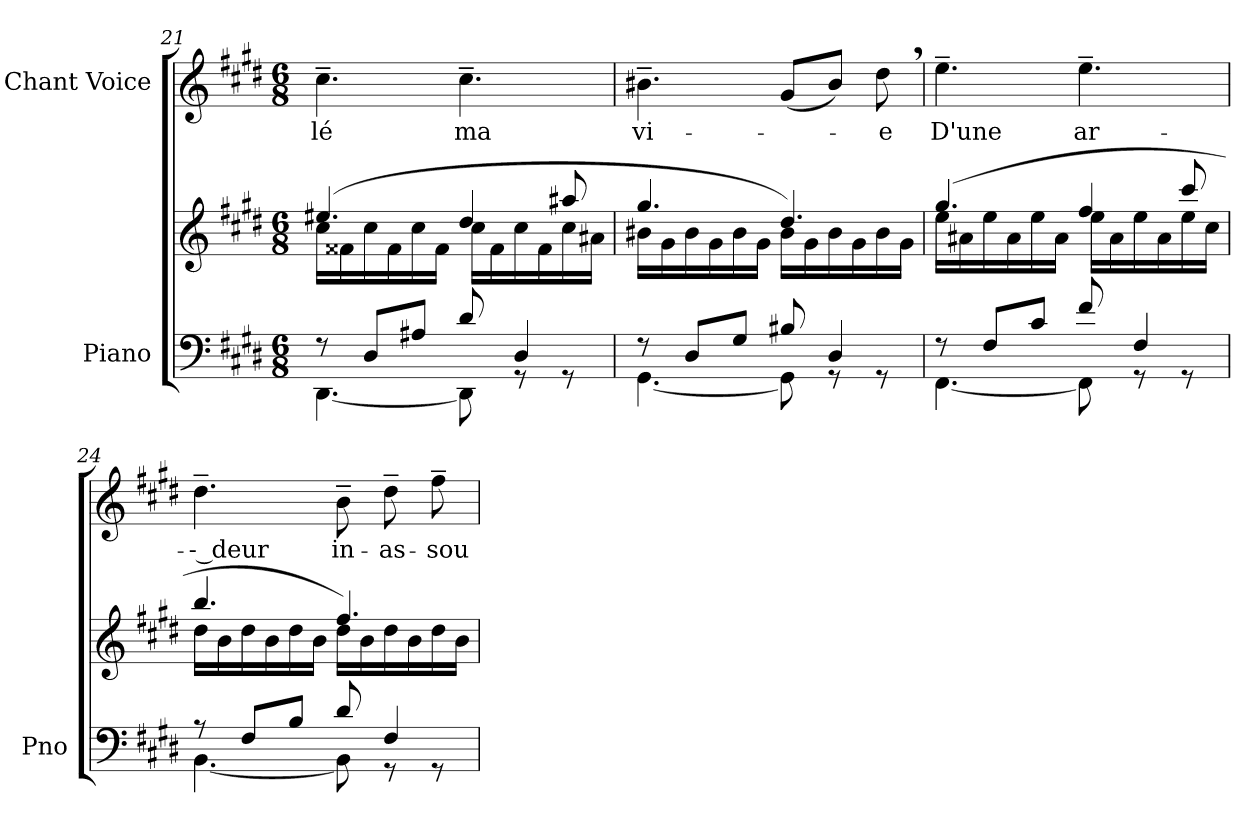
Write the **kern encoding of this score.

**kern	**kern	**kern	**text
*part2	*part2	*part1	*part1
*staff3	*staff2	*staff1	*staff1
*I"Piano	*	*I"Chant Voice	*
*I'Pno	*	*	*
*clefF4	*clefG2	*clefG2	*
*k[f#c#g#d#]	*k[f#c#g#d#]	*k[f#c#g#d#]	*
*M6/8	*M6/8	*M6/8	*
*MM75	*MM75	*MM75	*
=21	=21	=21	=21
*^	*^	*	*
!	!	!	!	!	!LO:LY:b
8r	[4.DD#\	(>4.ee#X/	16cc#\LL	4.cc#~\	-lé
.	.	.	16f##X\	.	.
8D#/L	.	.	16cc#\	.	.
.	.	.	16f##\	.	.
8A#X/J	.	.	16cc#\	.	.
.	.	.	16f##\JJ	.	.
!	!	!	!	!	!LO:LY:b
8d#/	8DD#\]	4dd#/	16cc#\LL	4.cc#~\	ma
.	.	.	16f##\	.	.
4D#/	8rGG	.	16cc#\	.	.
.	.	.	16f##\	.	.
.	8rGG	8aa#X/	16cc#\	.	.
.	.	.	16a#X\JJ	.	.
=22	=22	=22	=22	=22	=22
!	!	!	!	!	!LO:LY:b
8r	[4.GG#\	4.gg#/	16b#X\LL	4.b#X~\	vi-
.	.	.	16g#\	.	.
8D#/L	.	.	16b#\	.	.
.	.	.	16g#\	.	.
8G#/J	.	.	16b#\	.	.
.	.	.	16g#\JJ	.	.
8B#X/	8GG#\]	4.dd#/)	16b#\LL	(<8g#/L	.
.	.	.	16g#\	.	.
4D#/	8rGG	.	16b#\	8b#/J)	.
.	.	.	16g#\	.	.
!	!	!	!	!	!LO:LY:b
.	8rGG	.	16b#\	8dd#,\	-e
.	.	.	16g#\JJ	.	.
=23	=23	=23	=23	=23	=23
*	*	*	*	*MM77	*
!	!	!	!	!	!LO:LY:b
8r	[4.FF#\	(>4.gg#/	16ee\LL	4.ee~\	D'une
.	.	.	16a#X\	.	.
8F#/L	.	.	16ee\	.	.
.	.	.	16a#\	.	.
8c#/J	.	.	16ee\	.	.
.	.	.	16a#\JJ	.	.
!	!	!	!	!	!LO:LY:b
8f#/	8FF#\]	4ff#/	16ee\LL	4.ee~\	ar-
.	.	.	16a#\	.	.
4F#/	8rGG	.	16ee\	.	.
.	.	.	16a#\	.	.
.	8rGG	8ccc#/	16ee\	.	.
.	.	.	16cc#\JJ	.	.
!!LO:LB:g=z
=24	=24	=24	=24	=24	=24
!	!	!	!	!	!LO:LY:b
8r	[4.BB\	4.bb/	16dd#\LL	4.dd#~\	-- deur
.	.	.	16b\	.	.
8F#/L	.	.	16dd#\	.	.
.	.	.	16b\	.	.
8B/J	.	.	16dd#\	.	.
.	.	.	16b\JJ	.	.
!	!	!	!	!	!LO:LY:b
8d#/	8BB\]	4.ff#/)	16dd#\LL	8b~\	in-
.	.	.	16b\	.	.
!	!	!	!	!	!LO:LY:b
4F#/	8rGG	.	16dd#\	8dd#~\	-as-
.	.	.	16b\	.	.
!	!	!	!	!	!LO:LY:b
.	8rGG	.	16dd#\	8ff#~\	-sou-
.	.	.	16b\JJ	.	.
*v	*v	*	*	*	*
*	*v	*v	*	*
=	=	=	=
*-	*-	*-	*-
